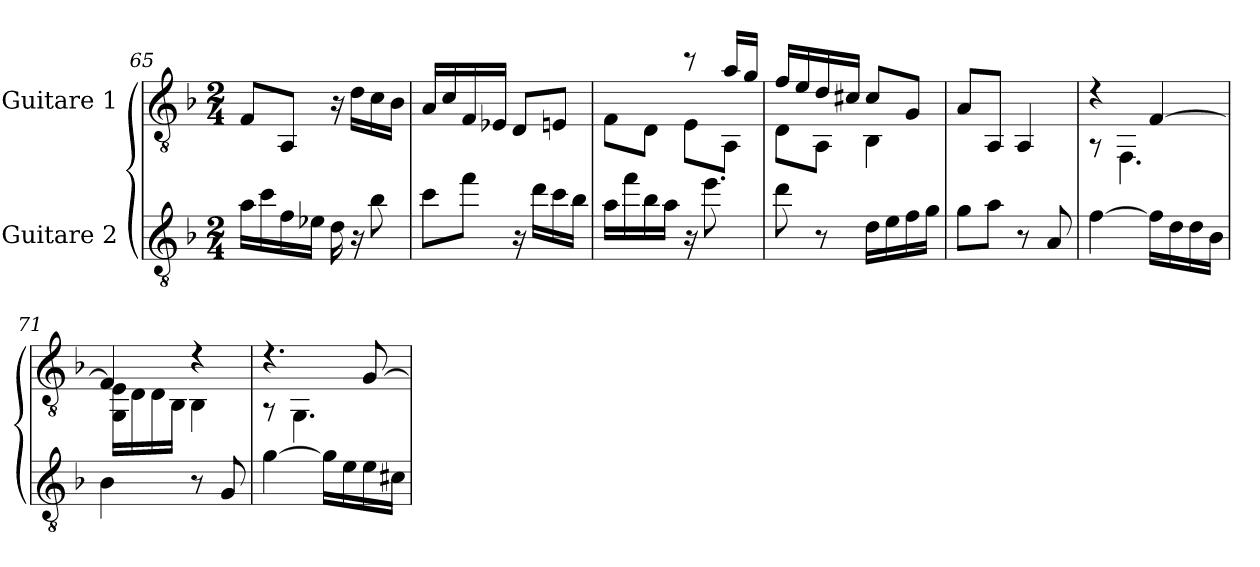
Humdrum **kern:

**kern	**kern
*part2	*part1
*staff2	*staff1
*I"Guitare 2	*I"Guitare 1
*clefGv2	*clefGv2
*k[b-]	*k[b-]
*M2/4	*M2/4
=65	=65
16a\LL	8F/L
16cc\	.
16f\	8AA/J
16e-X\JJ	.
16d\	16r
16r	16d\LL
8b-\	16c\
.	16B-\JJ
=66	=66
8cc\L	16A/LL
.	16c/
8ff\J	16F/
.	16E-X/JJ
16r	8D/L
16dd\LL	.
16cc\	8En/J
16b-\JJ	.
=67	=67
*	*^
16a\LL	4ryy	8F\L
16ff\	.	.
16b-\	.	8D\J
16a\JJ	.	.
16r	8r	8E\L
8.ee\	.	.
.	16a/LL	8AA\J
.	16g/JJ	.
!!LO:LB:g=z	!!
=68	=68	=68
8dd\	16f/LL	8D\L
.	16e/	.
8r	16d/	8AA\J
.	16c#X/JJ	.
16d\LL	8c#/L	4BB-\
16e\	.	.
16f\	8G/J	.
16g\JJ	.	.
*	*v	*v
=69	=69
8g\L	8A/L
8a\J	8AA/J
8r	4AA/
8A/	.
=70	=70
*	*^
[4f\	4r	8r
.	.	4.FF\
16f\LL]	[4F/	.
16d\	.	.
16d\	.	.
16B-\JJ	.	.
=71	=71	=71
4B-\	4F/]	16GG\ 16E\LL
.	.	16D\
.	.	16D\
.	.	16BB-\JJ
8r	4r	4BB-\
8G/	.	.
=72	=72	=72
[4g\	4.r	8r
.	.	4.GG\
16g\LL]	.	.
16e\	.	.
16e\	[8G/	.
16c#X\JJ	.	.
*	*v	*v
=	=
*-	*-
